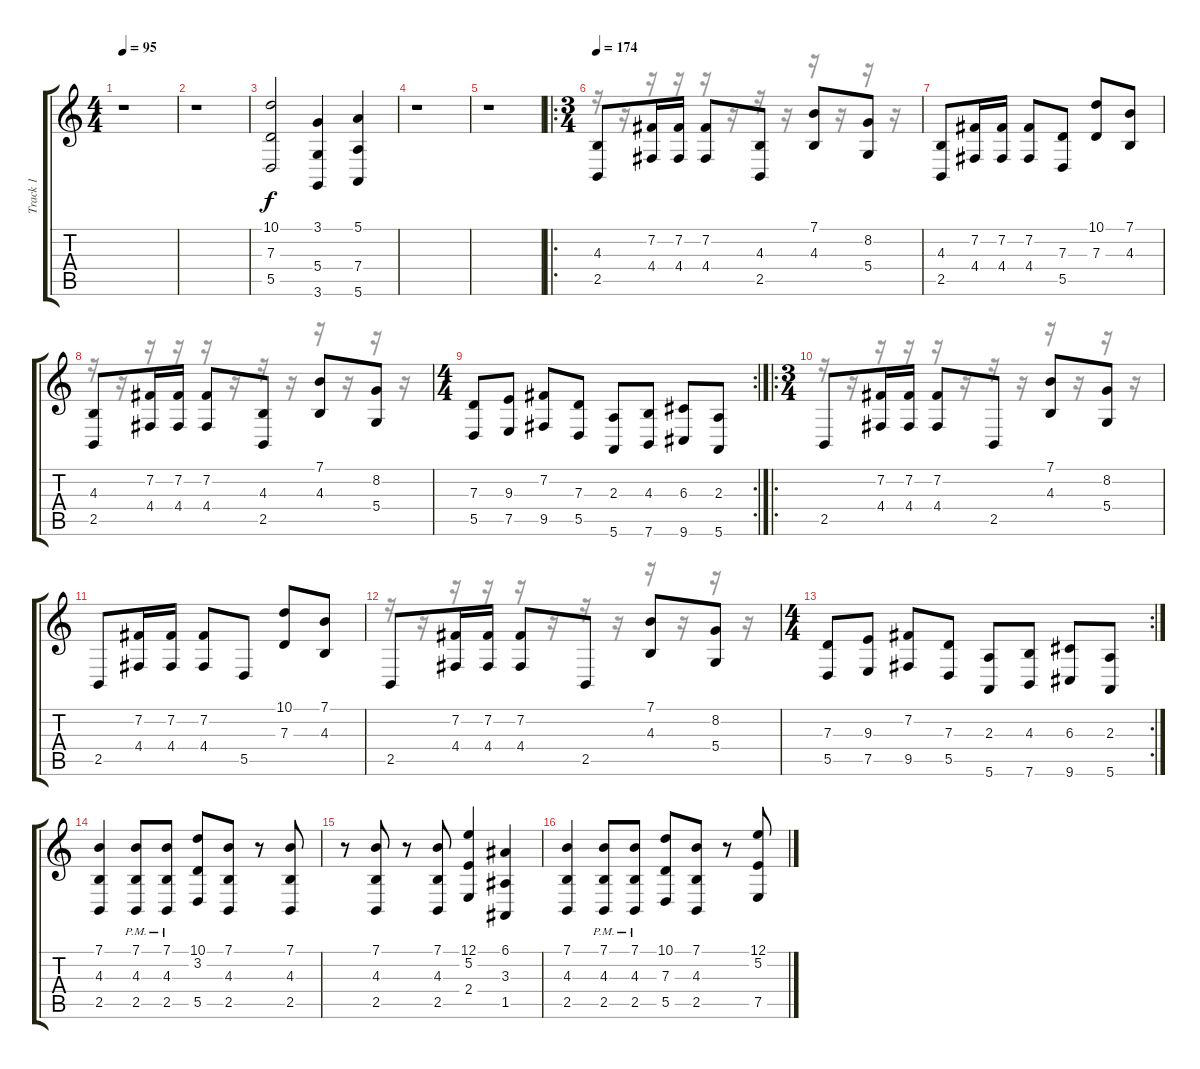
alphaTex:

\track ("Track 1" "Track 1") {instrument stringensemble1}
\staff {score tabs}
\tuning (E4 B3 G3 D3 A2 E2) {hide}
\voice
\ts (4 4)
\tempo 95
\clef g2
\ks c
r.1{dy f} |
r.1 |
(10.1 7.3 5.5).2 (3.1 5.4 3.6).4 (5.1 7.4 5.6).4 |
r.1 |
r.1 |
\ro
\ts (3 4)
\tempo 174
(4.3 2.5).8 (7.2 4.4).16 (7.2 4.4).16 (7.2 4.4).8 (4.3 2.5).8 (7.1 4.3).8 (8.2 5.4).8 |
(4.3 2.5).8 (7.2 4.4).16 (7.2 4.4).16 (7.2 4.4).8 (7.3 5.5).8 (10.1 7.3).8 (7.1 4.3).8 |
(4.3 2.5).8 (7.2 4.4).16 (7.2 4.4).16 (7.2 4.4).8 (4.3 2.5).8 (7.1 4.3).8 (8.2 5.4).8 |
\rc 2
\ts (4 4)
(7.3 5.5).8 (9.3 7.5).8 (7.2 9.5).8 (7.3 5.5).8 (2.3 5.6).8 (4.3 7.6).8 (6.3 9.6).8 (2.3 5.6).8 |
\ro
\ts (3 4)
2.5.8 (7.2 4.4).16 (7.2 4.4).16 (7.2 4.4).8 2.5.8 (7.1 4.3).8 (8.2 5.4).8 |
2.5.8 (7.2 4.4).16 (7.2 4.4).16 (7.2 4.4).8 5.5.8 (10.1 7.3).8 (7.1 4.3).8 |
2.5.8 (7.2 4.4).16 (7.2 4.4).16 (7.2 4.4).8 2.5.8 (7.1 4.3).8 (8.2 5.4).8 |
\rc 2
\ts (4 4)
(7.3 5.5).8 (9.3 7.5).8 (7.2 9.5).8 (7.3 5.5).8 (2.3 5.6).8 (4.3 7.6).8 (6.3 9.6).8 (2.3 5.6).8 |
(7.1 4.3 2.5).4 (7.1 4.3 2.5{pm}).8 (7.1 4.3 2.5{pm}).8 (10.1 3.2 5.5).8 (7.1 4.3 2.5).8 r.8 (7.1 4.3 2.5).8 |
r.8 (7.1 4.3 2.5).8 r.8 (7.1 4.3 2.5).8 (12.1 5.2 2.4).4 (6.1 3.3 1.5).4 |
(7.1 4.3 2.5).4 (7.1 4.3 2.5{pm}).8 (7.1 4.3 2.5{pm}).8 (10.1 7.3 5.5).8 (7.1 4.3 2.5).8 r.8 (12.1 5.2 7.5).8
\voice
\clef g2
\ottava regular
\simile none
\ks c
|
|
|
|
|
r.16 r.16 r.16 r.16 r.16 r.16 r.16 r.16 r.16 r.16 r.16 r.16 |
|
r.16 r.16 r.16 r.16 r.16 r.16 r.16 r.16 r.16 r.16 r.16 r.16 |
|
r.16 r.16 r.16 r.16 r.16 r.16 r.16 r.16 r.16 r.16 r.16 r.16 |
|
r.16 r.16 r.16 r.16 r.16 r.16 r.16 r.16 r.16 r.16 r.16 r.16 |
|
|
|
